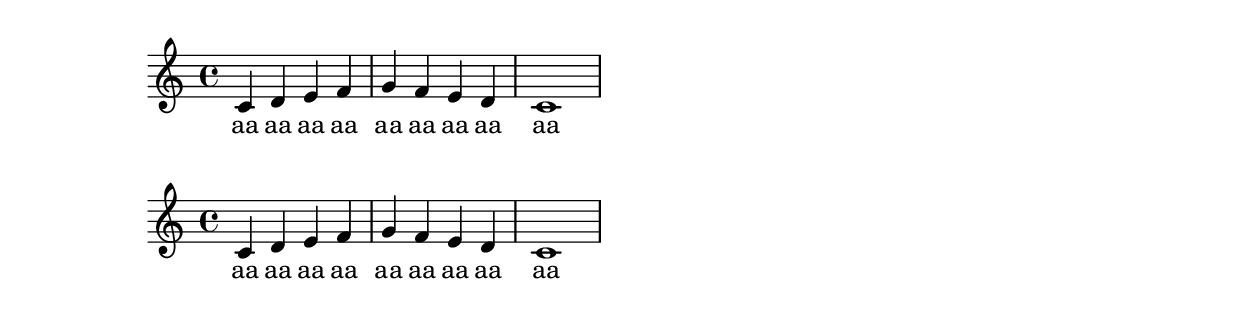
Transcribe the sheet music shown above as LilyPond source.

%% Do not edit this file; it is auto-generated from LSR http://lsr.dsi.unimi.it
%% This file is in the public domain.
%% Tags: text, vocal-music, spacing
\version "2.11.35"

\header { texidoc = "
This snippets shows you how to bring the lyrics line closer to the
Staff.
" }
% begin verbatim
% Default layout:
\score{
<<
\new Staff \new Voice = m \relative c'{ c4 d e f g f e d c1 }
\new Lyrics \lyricsto m {aa aa aa aa aa aa aa aa aa }
 >>
}

% Reducing the minimum space below the Staff and above the Lyrics:
\score{
<<
\new Staff \with {\override VerticalAxisGroup #'minimum-Y-extent = #'(-1
. 4)}
 \new Voice = m \relative c'{ c4 d e f g f e d c1 }
\new Lyrics \with {\override VerticalAxisGroup #'minimum-Y-extent =
#'(-1.2 . 1)}
\lyricsto m {aa aa aa aa aa aa aa aa aa }
 >>
}
